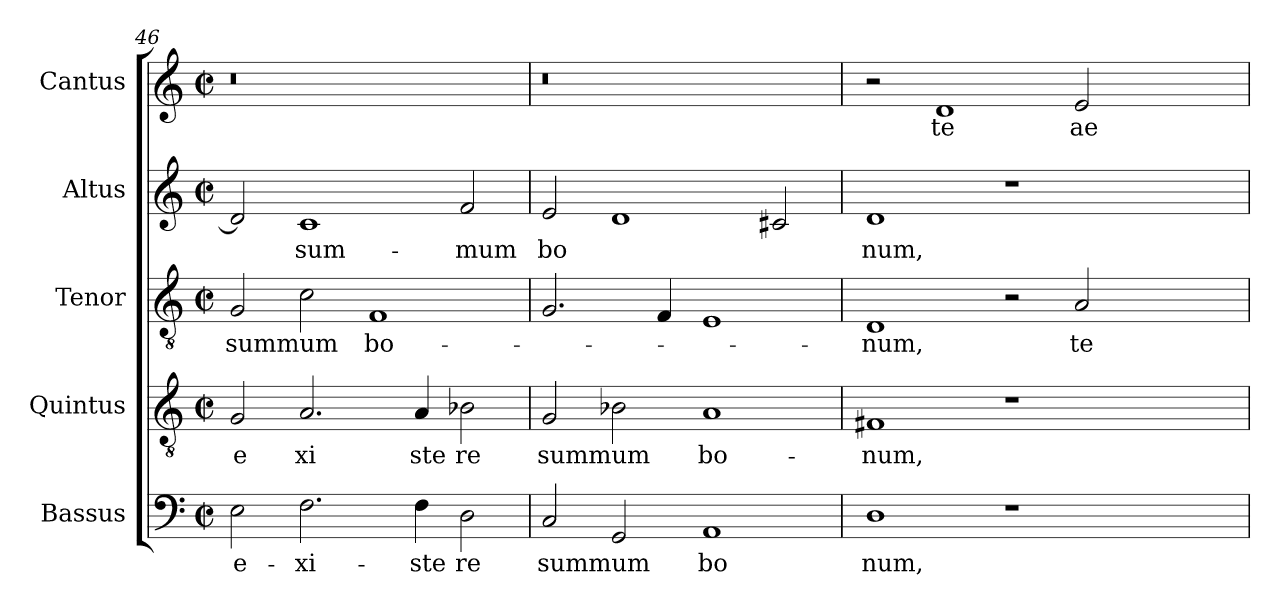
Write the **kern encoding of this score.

**kern	**text	**kern	**text	**kern	**text	**kern	**text	**kern	**text
*part5	*part5	*part4	*part4	*part3	*part3	*part2	*part2	*part1	*part1
*staff5	*staff5	*staff4	*staff4	*staff3	*staff3	*staff2	*staff2	*staff1	*staff1
*I"Bassus	*	*I"Quintus	*	*I"Tenor	*	*I"Altus	*	*I"Cantus	*
*clefF4	*	*clefGv2	*	*clefGv2	*	*clefG2	*	*clefG2	*
*M2/2	*	*M2/2	*	*M2/2	*	*M2/2	*	*M2/2	*
*met(c|)	*	*met(c|)	*	*met(c|)	*	*met(c|)	*	*met(c|)	*
=46	=46	=46	=46	=46	=46	=46	=46	=46	=46
!	!LO:LY:b:cj	!	!LO:LY:b:cj	!	!LO:LY:b	!	!	!	!
2E\	e-	2G/	e	2G/	summum	2d/]	.	0r	.
!	!LO:LY:b:cj	!	!LO:LY:b:cj	!	!	!	!LO:LY:b:cj	!	!
2.F\	-xi-	2.A/	xi	2c\	.	1c	sum-	.	.
!	!	!	!	!	!LO:LY:b:cj	!	!	!	!
.	.	.	.	1F	bo-	.	.	.	.
!	!LO:LY:b:cj	!	!LO:LY:b:cj	!	!	!	!	!	!
4F\	-ste	4A/	ste	.	.	.	.	.	.
!	!LO:LY:b:cj	!	!LO:LY:b:cj	!	!	!	!LO:LY:b:cj	!	!
2D\	re	2B-X\	re	.	.	2f/	-mum	.	.
!!LO:LB:g=z
=47	=47	=47	=47	=47	=47	=47	=47	=47	=47
!	!LO:LY:b	!	!LO:LY:b	!	!	!	!LO:LY:b:cj	!	!
2C/	summum	2G/	summum	2.G/	.	2e/	bo	0r	.
2GG/	.	2B-X\	.	.	.	1d	.	.	.
.	.	.	.	4F/	.	.	.	.	.
!	!LO:LY:b:cj	!	!LO:LY:b:cj	!	!	!	!	!	!
1AA	bo	1A	bo-	1E	.	.	.	.	.
.	.	.	.	.	.	2c#X/	.	.	.
=48	=48	=48	=48	=48	=48	=48	=48	=48	=48
!	!LO:LY:b:cj	!	!LO:LY:b:cj	!	!LO:LY:b:cj	!	!LO:LY:b:cj	!	!
1D	num,	1F#X	-num,	1D	-num,	1d	num,	2r	.
!	!	!	!	!	!	!	!	!	!LO:LY:b:cj
.	.	.	.	.	.	.	.	1d	te
!LO:N:vis=1	!	!LO:N:vis=1	!	!	!	!LO:N:vis=1	!	!	!
0r	.	0r	.	2r	.	0r	.	.	.
!	!	!	!	!	!LO:LY:b:cj	!	!	!	!LO:LY:b:cj
.	.	.	.	2A/	te	.	.	2e/	ae-
.	.	.	.	1ryy	.	.	.	1ryy	.
=	=	=	=	=	=	=	=	=	=
*-	*-	*-	*-	*-	*-	*-	*-	*-	*-
